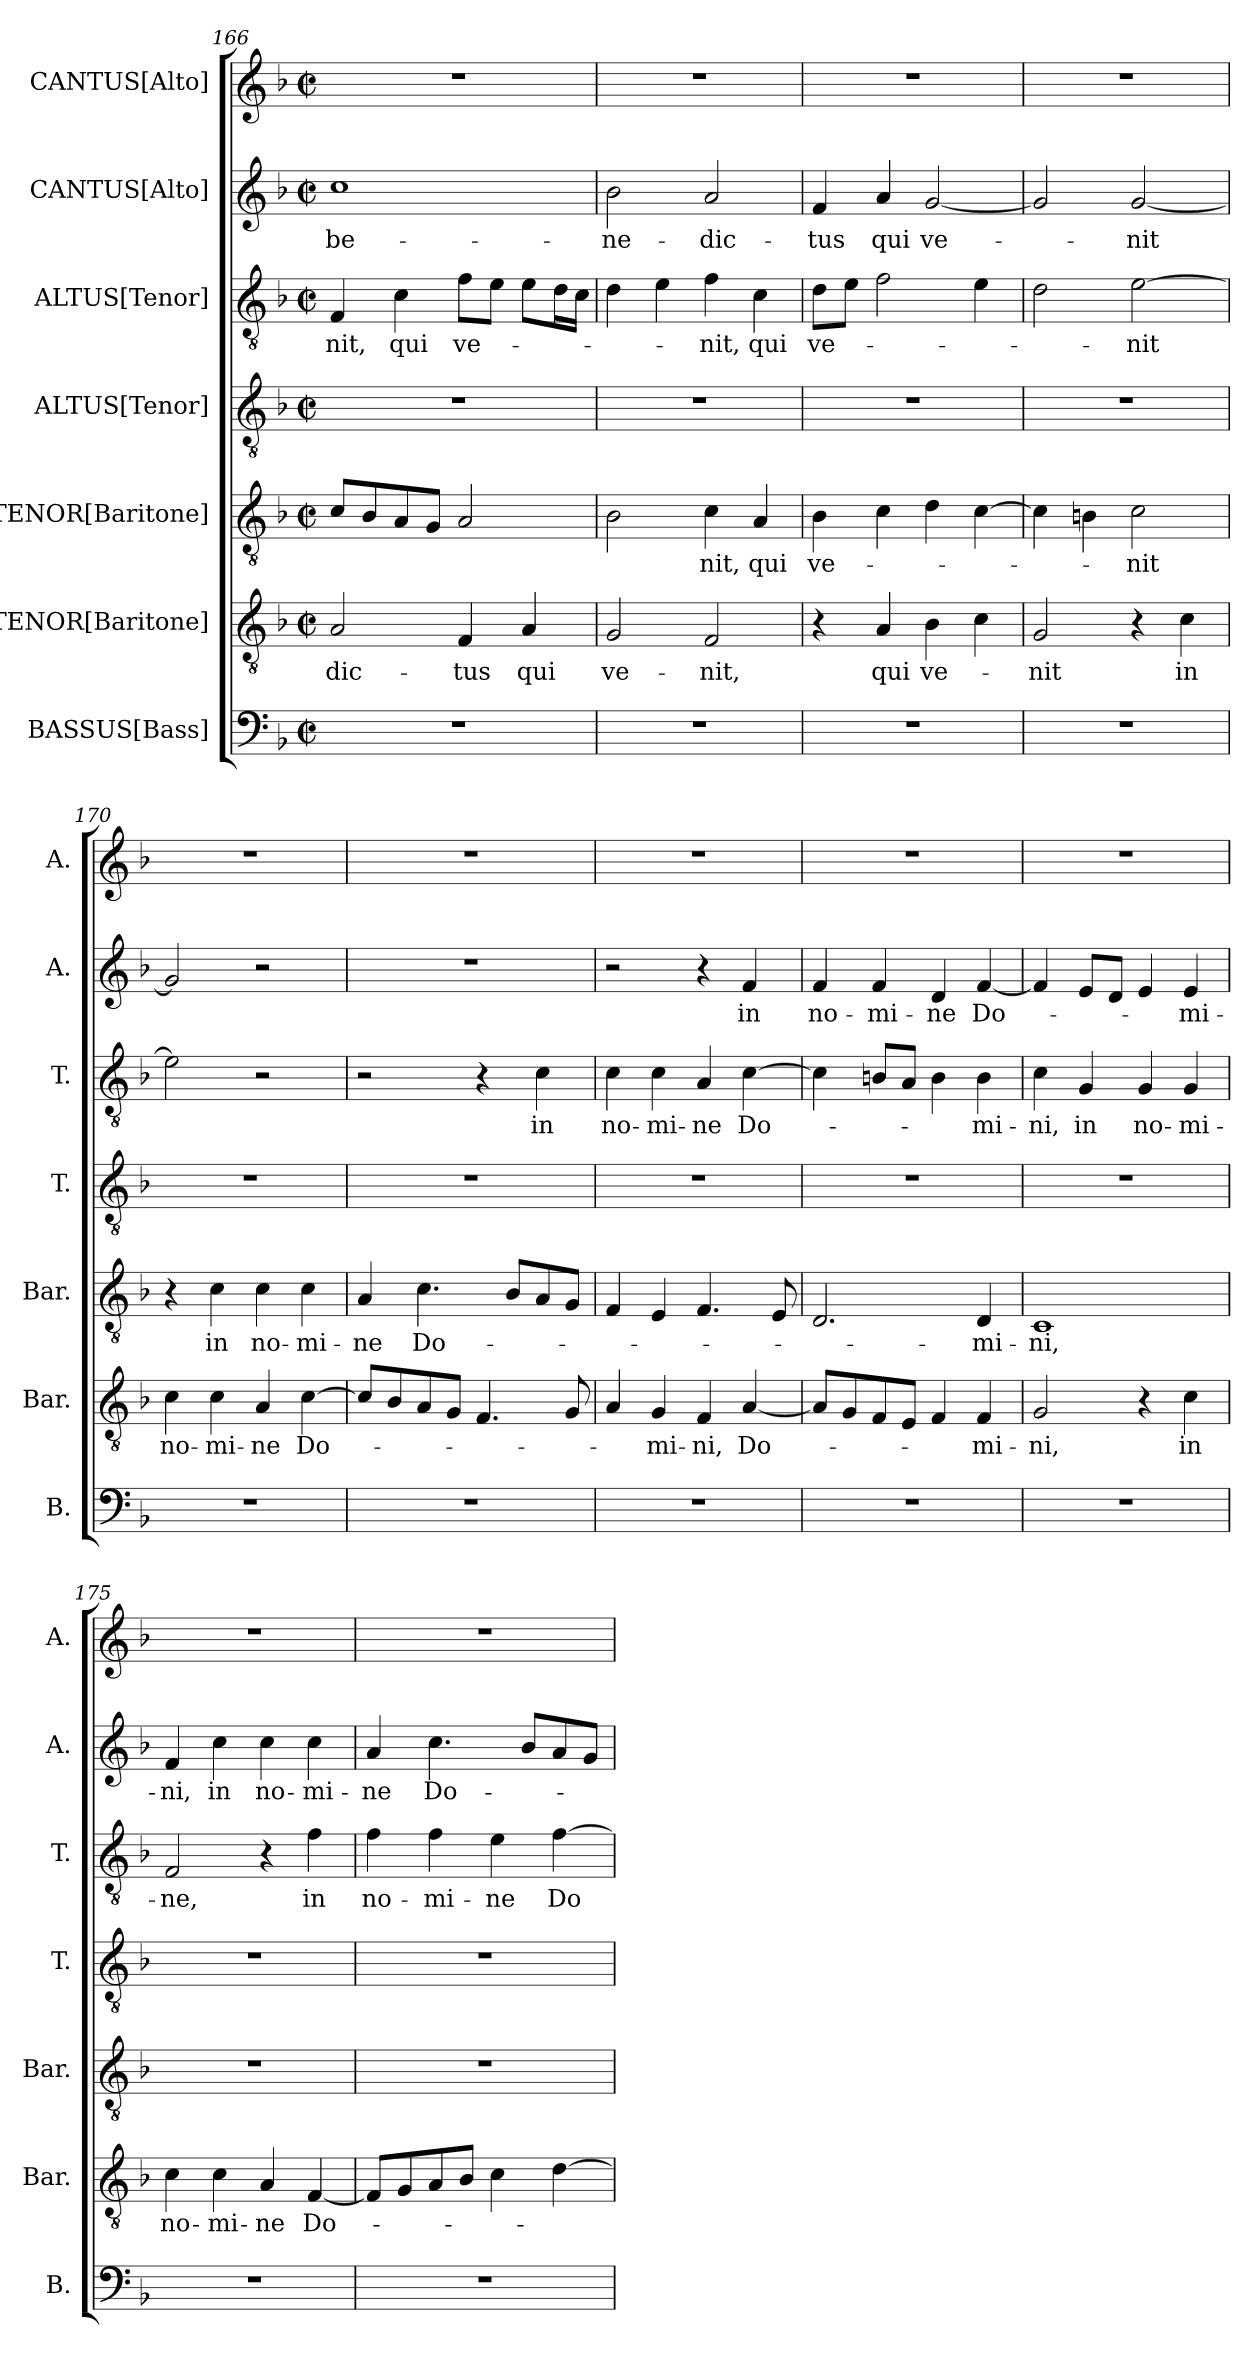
**kern	**kern	**text	**kern	**text	**kern	**kern	**text	**kern	**text	**kern
*part7	*part6	*part6	*part5	*part5	*part4	*part3	*part3	*part2	*part2	*part1
*staff7	*staff6	*staff6	*staff5	*staff5	*staff4	*staff3	*staff3	*staff2	*staff2	*staff1
*I"BASSUS[Bass]	*I"TENOR[Baritone]	*	*I"TENOR[Baritone]	*	*I"ALTUS[Tenor]	*I"ALTUS[Tenor]	*	*I"CANTUS[Alto]	*	*I"CANTUS[Alto]
*I'B.	*I'Bar.	*	*I'Bar.	*	*I'T.	*I'T.	*	*I'A.	*	*I'A.
*clefF4	*clefGv2	*	*clefGv2	*	*clefGv2	*clefGv2	*	*clefG2	*	*clefG2
*	*ITrd7c12	*	*ITrd7c12	*	*ITrd7c12	*ITrd7c12	*	*	*	*
*k[b-]	*k[b-]	*	*k[b-]	*	*k[b-]	*k[b-]	*	*k[b-]	*	*k[b-]
*F:	*F:	*	*F:	*	*F:	*F:	*	*F:	*	*F:
*M2/2	*M2/2	*	*M2/2	*	*M2/2	*M2/2	*	*M2/2	*	*M2/2
*met(c|)	*met(c|)	*	*met(c|)	*	*met(c|)	*met(c|)	*	*met(c|)	*	*met(c|)
=166	=166	=166	=166	=166	=166	=166	=166	=166	=166	=166
!	!	!LO:LY:b	!	!	!	!	!LO:LY:b	!	!LO:LY:b	!
1r	2AA/	-dic-	8C/L	.	1r	4FF/	-nit,	1cc	be-	1r
.	.	.	8BB-/	.	.	.	.	.	.	.
!	!	!	!	!	!	!	!LO:LY:b	!	!	!
.	.	.	8AA/	.	.	4C\	qui	.	.	.
.	.	.	8GG/J	.	.	.	.	.	.	.
!	!	!LO:LY:b	!	!	!	!	!LO:LY:b	!	!	!
.	4FF/	-tus	2AA/	.	.	8F\L	ve-	.	.	.
.	.	.	.	.	.	8E\J	.	.	.	.
!	!	!LO:LY:b	!	!	!	!	!	!	!	!
.	4AA/	qui	.	.	.	8E\L	.	.	.	.
.	.	.	.	.	.	16D\L	.	.	.	.
.	.	.	.	.	.	16C\JJ	.	.	.	.
!!LO:LB:g=z
=167	=167	=167	=167	=167	=167	=167	=167	=167	=167	=167
!	!	!LO:LY:b	!	!	!	!	!	!	!LO:LY:b	!
1r	2GG/	ve-	2BB-\	.	1r	4D\	.	2b-\	-ne-	1r
.	.	.	.	.	.	4E\	.	.	.	.
!	!	!LO:LY:b	!	!LO:LY:b	!	!	!LO:LY:b	!	!LO:LY:b	!
.	2FF/	-nit,	4C\	-nit,	.	4F\	-nit,	2a/	-dic-	.
!	!	!	!	!LO:LY:b	!	!	!LO:LY:b	!	!	!
.	.	.	4AA/	qui	.	4C\	qui	.	.	.
=168	=168	=168	=168	=168	=168	=168	=168	=168	=168	=168
!	!	!	!	!LO:LY:b	!	!	!LO:LY:b	!	!LO:LY:b	!
1r	4r	.	4BB-\	ve-	1r	8D\L	ve-	4f/	-tus	1r
.	.	.	.	.	.	8E\J	.	.	.	.
!	!	!LO:LY:b	!	!	!	!	!	!	!LO:LY:b	!
.	4AA/	qui	4C\	.	.	2F\	.	4a/	qui	.
!	!	!LO:LY:b	!	!	!	!	!	!	!LO:LY:b	!
.	4BB-\	ve-	4D\	.	.	.	.	[<2g/	ve-	.
.	4C\	.	[>4C\	.	.	4E\	.	.	.	.
=169	=169	=169	=169	=169	=169	=169	=169	=169	=169	=169
!	!	!LO:LY:b	!	!	!	!	!	!	!	!
1r	2GG/	-nit	4C\]	.	1r	2D\	.	2g/]	.	1r
.	.	.	4BBn\	.	.	.	.	.	.	.
!	!	!	!	!LO:LY:b	!	!	!LO:LY:b	!	!LO:LY:b	!
.	4r	.	2C\	-nit	.	[>2E\	-nit	[<2g/	-nit	.
!	!	!LO:LY:b	!	!	!	!	!	!	!	!
.	4C\	in	.	.	.	.	.	.	.	.
=170	=170	=170	=170	=170	=170	=170	=170	=170	=170	=170
!	!	!LO:LY:b	!	!	!	!	!	!	!	!
1r	4C\	no-	4r	.	1r	2E\]	.	2g/]	.	1r
!	!	!LO:LY:b	!	!LO:LY:b	!	!	!	!	!	!
.	4C\	-mi-	4C\	in	.	.	.	.	.	.
!	!	!LO:LY:b	!	!LO:LY:b	!	!	!	!	!	!
.	4AA/	-ne	4C\	no-	.	2r	.	2r	.	.
!	!	!LO:LY:b	!	!LO:LY:b	!	!	!	!	!	!
.	[>4C\	Do-	4C\	-mi-	.	.	.	.	.	.
=171	=171	=171	=171	=171	=171	=171	=171	=171	=171	=171
!	!	!	!	!LO:LY:b	!	!	!	!	!	!
1r	8C/L]	.	4AA/	-ne	1r	2r	.	1r	.	1r
.	8BB-/	.	.	.	.	.	.	.	.	.
!	!	!	!	!LO:LY:b	!	!	!	!	!	!
.	8AA/	.	4.C\	Do-	.	.	.	.	.	.
.	8GG/J	.	.	.	.	.	.	.	.	.
.	4.FF/	.	.	.	.	4r	.	.	.	.
.	.	.	8BB-/L	.	.	.	.	.	.	.
!	!	!	!	!	!	!	!LO:LY:b	!	!	!
.	.	.	8AA/	.	.	4C\	in	.	.	.
.	8GG/	.	8GG/J	.	.	.	.	.	.	.
=172	=172	=172	=172	=172	=172	=172	=172	=172	=172	=172
!	!	!	!	!	!	!	!LO:LY:b	!	!	!
1r	4AA/	.	4FF/	.	1r	4C\	no-	2r	.	1r
!	!	!LO:LY:b	!	!	!	!	!LO:LY:b	!	!	!
.	4GG/	-mi-	4EE/	.	.	4C\	-mi-	.	.	.
!	!	!LO:LY:b	!	!	!	!	!LO:LY:b	!	!	!
.	4FF/	-ni,	4.FF/	.	.	4AA/	-ne	4r	.	.
!	!	!LO:LY:b	!	!	!	!	!LO:LY:b	!	!LO:LY:b	!
.	[<4AA/	Do-	.	.	.	[>4C\	Do-	4f/	in	.
.	.	.	8EE/	.	.	.	.	.	.	.
=173	=173	=173	=173	=173	=173	=173	=173	=173	=173	=173
!	!	!	!	!	!	!	!	!	!LO:LY:b	!
1r	8AA/L]	.	2.DD/	.	1r	4C\]	.	4f/	no-	1r
.	8GG/	.	.	.	.	.	.	.	.	.
!	!	!	!	!	!	!	!	!	!LO:LY:b	!
.	8FF/	.	.	.	.	8BBn/L	.	4f/	-mi-	.
.	8EE/J	.	.	.	.	8AA/J	.	.	.	.
!	!	!	!	!	!	!	!	!	!LO:LY:b	!
.	4FF/	.	.	.	.	4BB\	.	4d/	-ne	.
!	!	!LO:LY:b	!	!LO:LY:b	!	!	!LO:LY:b	!	!LO:LY:b	!
.	4FF/	-mi-	4DD/	-mi-	.	4BB\	-mi-	[<4f/	Do-	.
!!LO:LB:g=z
=174	=174	=174	=174	=174	=174	=174	=174	=174	=174	=174
!	!	!LO:LY:b	!	!LO:LY:b	!	!	!LO:LY:b	!	!	!
1r	2GG/	-ni,	1CC	-ni,	1r	4C\	-ni,	4f/]	.	1r
!	!	!	!	!	!	!	!LO:LY:b	!	!	!
.	.	.	.	.	.	4GG/	in	8e/L	.	.
.	.	.	.	.	.	.	.	8d/J	.	.
!	!	!	!	!	!	!	!LO:LY:b	!	!	!
.	4r	.	.	.	.	4GG/	no-	4e/	.	.
!	!	!LO:LY:b	!	!	!	!	!LO:LY:b	!	!LO:LY:b	!
.	4C\	in	.	.	.	4GG/	-mi-	4e/	-mi-	.
=175	=175	=175	=175	=175	=175	=175	=175	=175	=175	=175
!	!	!LO:LY:b	!	!	!	!	!LO:LY:b	!	!LO:LY:b	!
1r	4C\	no-	1r	.	1r	2FF/	-ne,	4f/	-ni,	1r
!	!	!LO:LY:b	!	!	!	!	!	!	!LO:LY:b	!
.	4C\	-mi-	.	.	.	.	.	4cc\	in	.
!	!	!LO:LY:b	!	!	!	!	!	!	!LO:LY:b	!
.	4AA/	-ne	.	.	.	4r	.	4cc\	no-	.
!	!	!LO:LY:b	!	!	!	!	!LO:LY:b	!	!LO:LY:b	!
.	[<4FF/	Do-	.	.	.	4F\	in	4cc\	-mi-	.
=176	=176	=176	=176	=176	=176	=176	=176	=176	=176	=176
!	!	!	!	!	!	!	!LO:LY:b	!	!LO:LY:b	!
1r	8FF/L]	.	1r	.	1r	4F\	no-	4a/	-ne	1r
.	8GG/	.	.	.	.	.	.	.	.	.
!	!	!	!	!	!	!	!LO:LY:b	!	!LO:LY:b	!
.	8AA/	.	.	.	.	4F\	-mi-	4.cc\	Do-	.
.	8BB-/J	.	.	.	.	.	.	.	.	.
!	!	!	!	!	!	!	!LO:LY:b	!	!	!
.	4C\	.	.	.	.	4E\	-ne	.	.	.
.	.	.	.	.	.	.	.	8b-/L	.	.
!	!	!	!	!	!	!	!LO:LY:b	!	!	!
.	[>4D\	.	.	.	.	[>4F\	Do-	8a/	.	.
.	.	.	.	.	.	.	.	8g/J	.	.
=	=	=	=	=	=	=	=	=	=	=
*-	*-	*-	*-	*-	*-	*-	*-	*-	*-	*-
